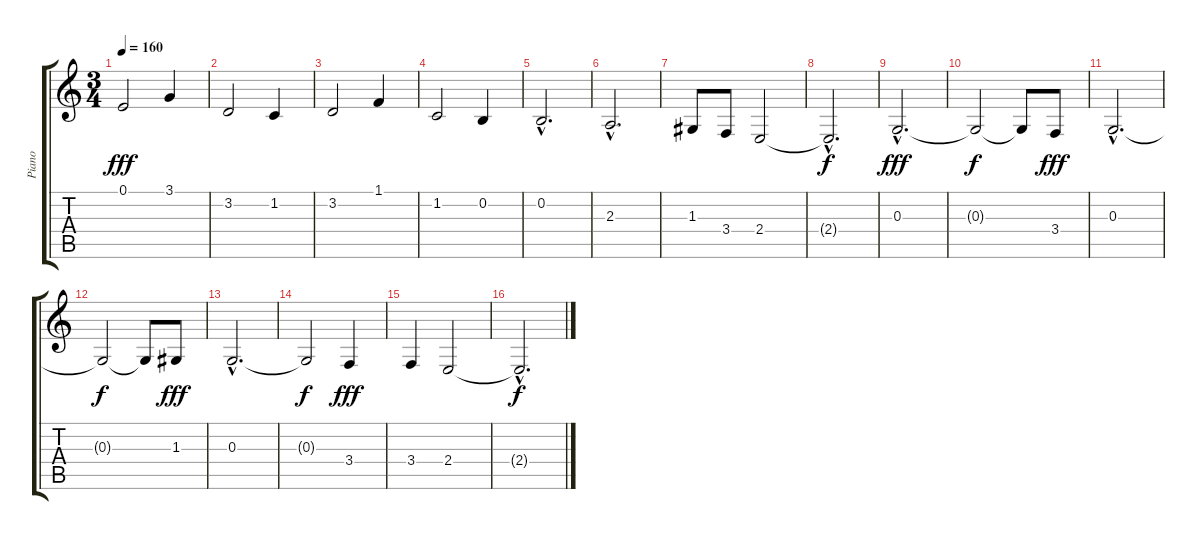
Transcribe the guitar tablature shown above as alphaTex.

\track ("Piano" "Piano") {instrument acousticgrandpiano}
\staff {score tabs}
\tuning (E4 B3 G3 D3 A2 E2) {hide}
\ts (3 4)
\tempo 160
\clef g2
\ks c
0.1.2{dy fff} 3.1.4 |
3.2.2 1.2.4 |
3.2.2 1.1.4 |
1.2.2 0.2.4 |
0.2{hac}.2{d} |
2.3{hac}.2{d} |
1.3.8 3.4.8 2.4.2 |
2.4{hac t}.2{d dy f} |
0.3{hac}.2{d dy fff} |
0.3{t}.2{dy f} 0.3{t}.8 3.4.8{dy fff} |
0.3{hac}.2{d} |
0.3{t}.2{dy f} 0.3{t}.8 1.3.8{dy fff} |
0.3{hac}.2{d} |
0.3{t}.2{dy f} 3.4.4{dy fff} |
3.4.4 2.4.2 |
2.4{hac t}.2{d dy f}
